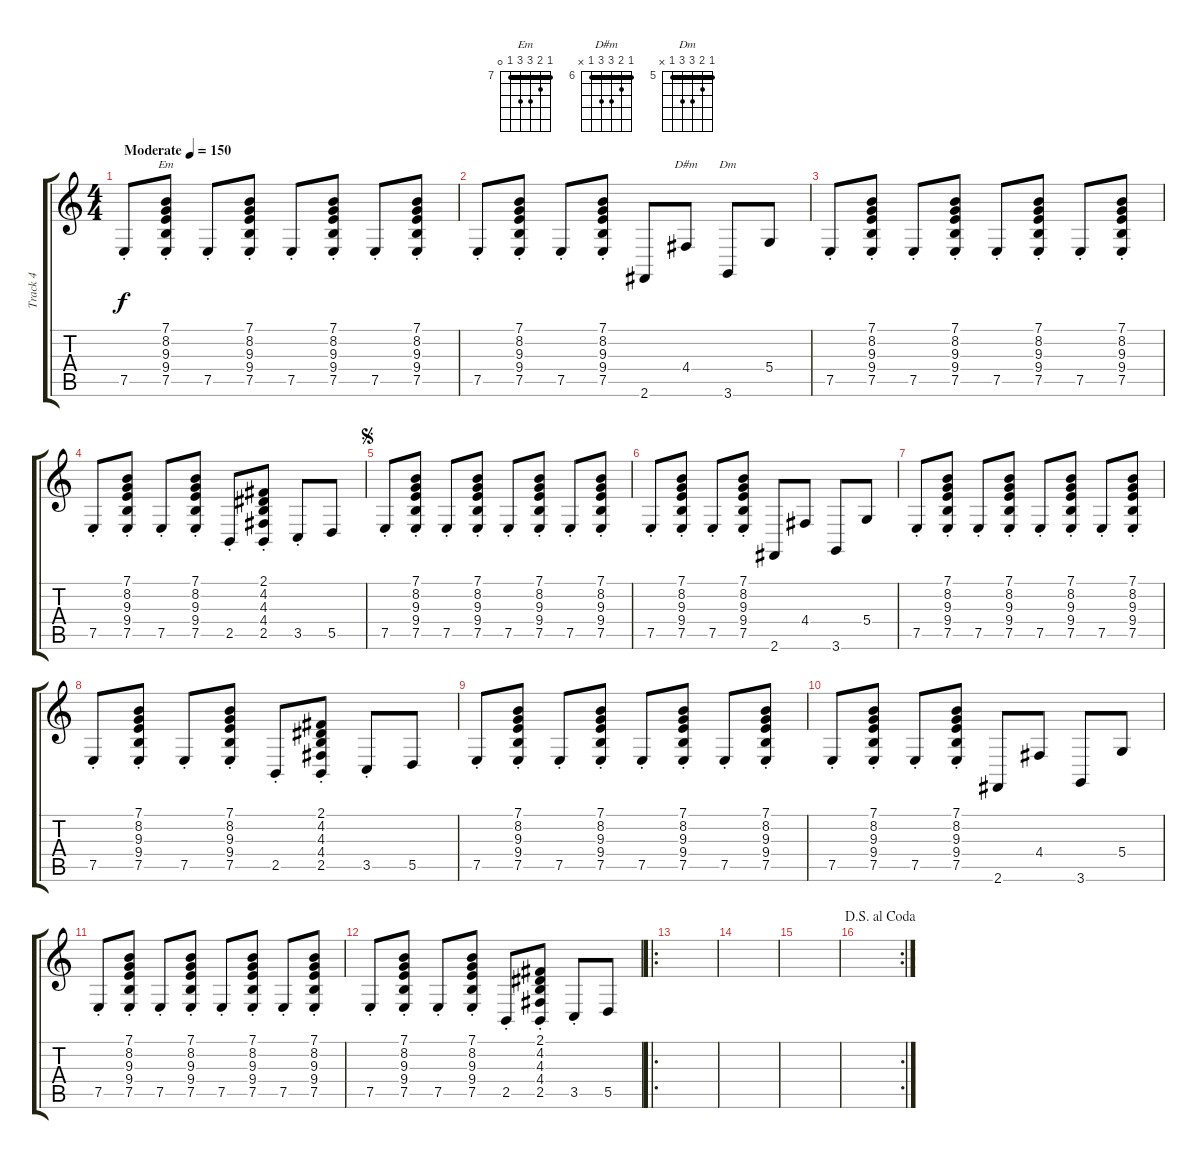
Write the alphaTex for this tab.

\track ("Track 4" "Track 4") {instrument accordion}
\staff {score tabs}
\tuning (E4 B3 G3 D3 A2 E2) {hide}
\chord ("Em" 7 8 9 9 7 0) {firstfret 7 barre 7}
\chord ("D#m" 6 7 8 8 6 x) {firstfret 6 barre 6}
\chord ("Dm" 5 6 7 7 5 x) {firstfret 5 barre 5}
\ts (4 4)
\tempo (150 "Moderate")
\clef g2
\ks c
7.5{st}.8{dy f instrument accordion} (7.1{st} 8.2{st} 9.3{st} 9.4{st} 7.5{st}).8{ch "Em"} 7.5{st}.8 (7.1{st} 8.2{st} 9.3{st} 9.4{st} 7.5{st}).8 7.5{st}.8 (7.1{st} 8.2{st} 9.3{st} 9.4{st} 7.5{st}).8 7.5{st}.8 (7.1{st} 8.2{st} 9.3{st} 9.4{st} 7.5{st}).8 |
7.5{st}.8 (7.1{st} 8.2{st} 9.3{st} 9.4{st} 7.5{st}).8 7.5{st}.8 (7.1{st} 8.2{st} 9.3{st} 9.4{st} 7.5{st}).8 2.6.8 4.4.8{ch "D#m"} 3.6.8{ch "Dm"} 5.4.8 |
7.5{st}.8 (7.1{st} 8.2{st} 9.3{st} 9.4{st} 7.5{st}).8 7.5{st}.8 (7.1{st} 8.2{st} 9.3{st} 9.4{st} 7.5{st}).8 7.5{st}.8 (7.1{st} 8.2{st} 9.3{st} 9.4{st} 7.5{st}).8 7.5{st}.8 (7.1{st} 8.2{st} 9.3{st} 9.4{st} 7.5{st}).8 |
7.5{st}.8 (7.1{st} 8.2{st} 9.3{st} 9.4{st} 7.5{st}).8 7.5{st}.8 (7.1{st} 8.2{st} 9.3{st} 9.4{st} 7.5{st}).8 2.5{st}.8 (2.1{st} 4.2{st} 4.3{st} 4.4{st} 2.5{st}).8 3.5{st}.8 5.5.8 |
\jump segno
7.5{st}.8 (7.1{st} 8.2{st} 9.3{st} 9.4{st} 7.5{st}).8 7.5{st}.8 (7.1{st} 8.2{st} 9.3{st} 9.4{st} 7.5{st}).8 7.5{st}.8 (7.1{st} 8.2{st} 9.3{st} 9.4{st} 7.5{st}).8 7.5{st}.8 (7.1{st} 8.2{st} 9.3{st} 9.4{st} 7.5{st}).8 |
7.5{st}.8 (7.1{st} 8.2{st} 9.3{st} 9.4{st} 7.5{st}).8 7.5{st}.8 (7.1{st} 8.2{st} 9.3{st} 9.4{st} 7.5{st}).8 2.6.8 4.4.8 3.6.8 5.4.8 |
7.5{st}.8 (7.1{st} 8.2{st} 9.3{st} 9.4{st} 7.5{st}).8 7.5{st}.8 (7.1{st} 8.2{st} 9.3{st} 9.4{st} 7.5{st}).8 7.5{st}.8 (7.1{st} 8.2{st} 9.3{st} 9.4{st} 7.5{st}).8 7.5{st}.8 (7.1{st} 8.2{st} 9.3{st} 9.4{st} 7.5{st}).8 |
7.5{st}.8 (7.1{st} 8.2{st} 9.3{st} 9.4{st} 7.5{st}).8 7.5{st}.8 (7.1{st} 8.2{st} 9.3{st} 9.4{st} 7.5{st}).8 2.5{st}.8 (2.1{st} 4.2{st} 4.3{st} 4.4{st} 2.5{st}).8 3.5{st}.8 5.5.8 |
7.5{st}.8 (7.1{st} 8.2{st} 9.3{st} 9.4{st} 7.5{st}).8 7.5{st}.8 (7.1{st} 8.2{st} 9.3{st} 9.4{st} 7.5{st}).8 7.5{st}.8 (7.1{st} 8.2{st} 9.3{st} 9.4{st} 7.5{st}).8 7.5{st}.8 (7.1{st} 8.2{st} 9.3{st} 9.4{st} 7.5{st}).8 |
7.5{st}.8 (7.1{st} 8.2{st} 9.3{st} 9.4{st} 7.5{st}).8 7.5{st}.8 (7.1{st} 8.2{st} 9.3{st} 9.4{st} 7.5{st}).8 2.6.8 4.4.8 3.6.8 5.4.8 |
7.5{st}.8 (7.1{st} 8.2{st} 9.3{st} 9.4{st} 7.5{st}).8 7.5{st}.8 (7.1{st} 8.2{st} 9.3{st} 9.4{st} 7.5{st}).8 7.5{st}.8 (7.1{st} 8.2{st} 9.3{st} 9.4{st} 7.5{st}).8 7.5{st}.8 (7.1{st} 8.2{st} 9.3{st} 9.4{st} 7.5{st}).8 |
7.5{st}.8 (7.1{st} 8.2{st} 9.3{st} 9.4{st} 7.5{st}).8 7.5{st}.8 (7.1{st} 8.2{st} 9.3{st} 9.4{st} 7.5{st}).8 2.5{st}.8 (2.1{st} 4.2{st} 4.3{st} 4.4{st} 2.5{st}).8 3.5{st}.8 5.5.8 |
\ro
|
|
|
\rc 2
\jump dalsegnoalcoda
